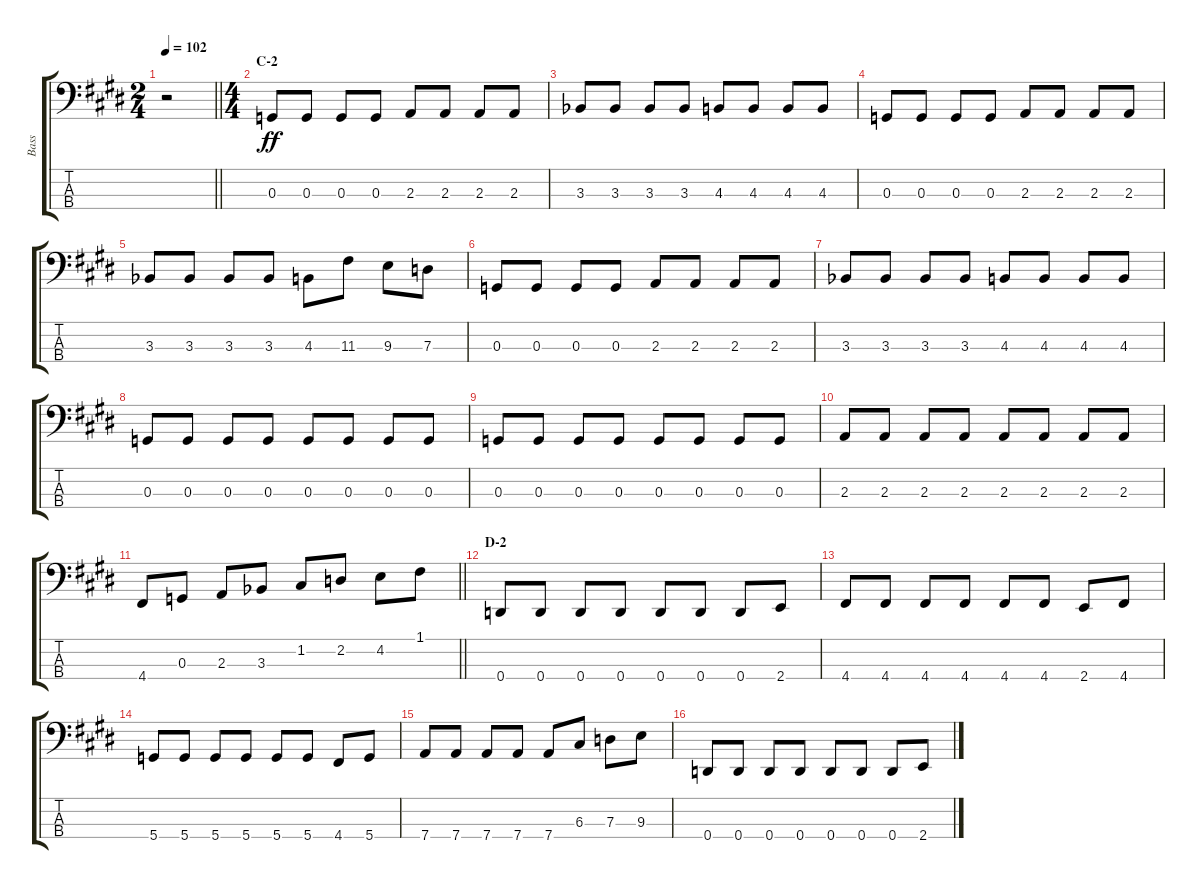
\track ("Bass" "Bass") {instrument electricbasspick}
\staff {score tabs}
\tuning (F2 C2 G1 D1) {hide}
\ts (2 4)
\tempo 102
\clef f4
\barLineRight lightlight
\ks e
r.2{dy ff} |
\ts (4 4)
\section ("" "C-2")
0.3.8 0.3.8 0.3.8 0.3.8 2.3.8 2.3.8 2.3.8 2.3.8 |
3.3{acc b}.8 3.3{acc b}.8 3.3{acc b}.8 3.3{acc b}.8 4.3.8 4.3.8 4.3.8 4.3.8 |
0.3.8 0.3.8 0.3.8 0.3.8 2.3.8 2.3.8 2.3.8 2.3.8 |
3.3{acc b}.8 3.3{acc b}.8 3.3{acc b}.8 3.3{acc b}.8 4.3.8 11.3.8 9.3.8 7.3.8 |
0.3.8 0.3.8 0.3.8 0.3.8 2.3.8 2.3.8 2.3.8 2.3.8 |
3.3{acc b}.8 3.3{acc b}.8 3.3{acc b}.8 3.3{acc b}.8 4.3.8 4.3.8 4.3.8 4.3.8 |
0.3.8 0.3.8 0.3.8 0.3.8 0.3.8 0.3.8 0.3.8 0.3.8 |
0.3.8 0.3.8 0.3.8 0.3.8 0.3.8 0.3.8 0.3.8 0.3.8 |
2.3.8 2.3.8 2.3.8 2.3.8 2.3.8 2.3.8 2.3.8 2.3.8 |
\barLineRight lightlight
4.4.8 0.3.8 2.3.8 3.3{acc b}.8 1.2.8 2.2.8 4.2.8 1.1.8 |
\section ("" "D-2")
0.4.8 0.4.8 0.4.8 0.4.8 0.4.8 0.4.8 0.4.8 2.4.8 |
4.4.8 4.4.8 4.4.8 4.4.8 4.4.8 4.4.8 2.4.8 4.4.8 |
5.4.8 5.4.8 5.4.8 5.4.8 5.4.8 5.4.8 4.4.8 5.4.8 |
7.4.8 7.4.8 7.4.8 7.4.8 7.4.8 6.3.8 7.3.8 9.3.8 |
0.4.8 0.4.8 0.4.8 0.4.8 0.4.8 0.4.8 0.4.8 2.4.8
